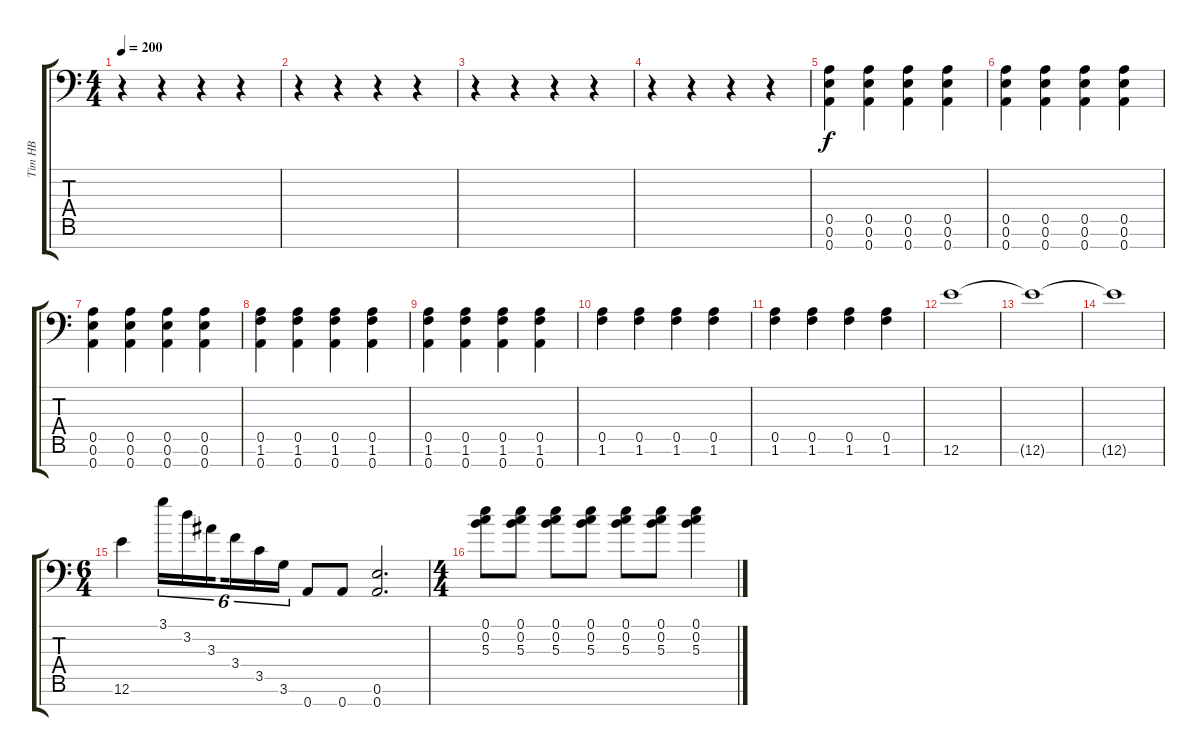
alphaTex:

\track ("Tim HB" "Tim HB") {instrument distortionguitar}
\staff {score tabs}
\tuning (E4 B3 G3 D3 A2 E2 A1) {hide}
\ts (4 4)
\tempo 200
\clef f4
\ks c
r.4{dy f} r.4 r.4 r.4 |
r.4 r.4 r.4 r.4 |
r.4 r.4 r.4 r.4 |
r.4 r.4 r.4 r.4 |
(0.5 0.6 0.7).4 (0.5 0.6 0.7).4 (0.5 0.6 0.7).4 (0.5 0.6 0.7).4 |
(0.5 0.6 0.7).4 (0.5 0.6 0.7).4 (0.5 0.6 0.7).4 (0.5 0.6 0.7).4 |
(0.5 0.6 0.7).4 (0.5 0.6 0.7).4 (0.5 0.6 0.7).4 (0.5 0.6 0.7).4 |
(0.5 1.6 0.7).4 (0.5 1.6 0.7).4 (0.5 1.6 0.7).4 (0.5 1.6 0.7).4 |
(0.5 1.6 0.7).4 (0.5 1.6 0.7).4 (0.5 1.6 0.7).4 (0.5 1.6 0.7).4 |
(0.5 1.6).4 (0.5 1.6).4 (0.5 1.6).4 (0.5 1.6).4 |
(0.5 1.6).4 (0.5 1.6).4 (0.5 1.6).4 (0.5 1.6).4 |
12.6.1 |
12.6{t}.1 |
12.6{t}.1 |
\ts (6 4)
12.6.4 3.1.16{tu (6 4)} 3.2.16{tu (6 4)} 3.3.16{tu (6 4) beam splitsecondary} 3.4.16{tu (6 4)} 3.5.16{tu (6 4)} 3.6.16{tu (6 4)} 0.7.8 0.7.8 (0.6 0.7).2{d} |
\ts (4 4)
(0.1 0.2 5.3).8 (0.1 0.2 5.3).8 (0.1 0.2 5.3).8 (0.1 0.2 5.3).8 (0.1 0.2 5.3).8 (0.1 0.2 5.3).8 (0.1 0.2 5.3).4
